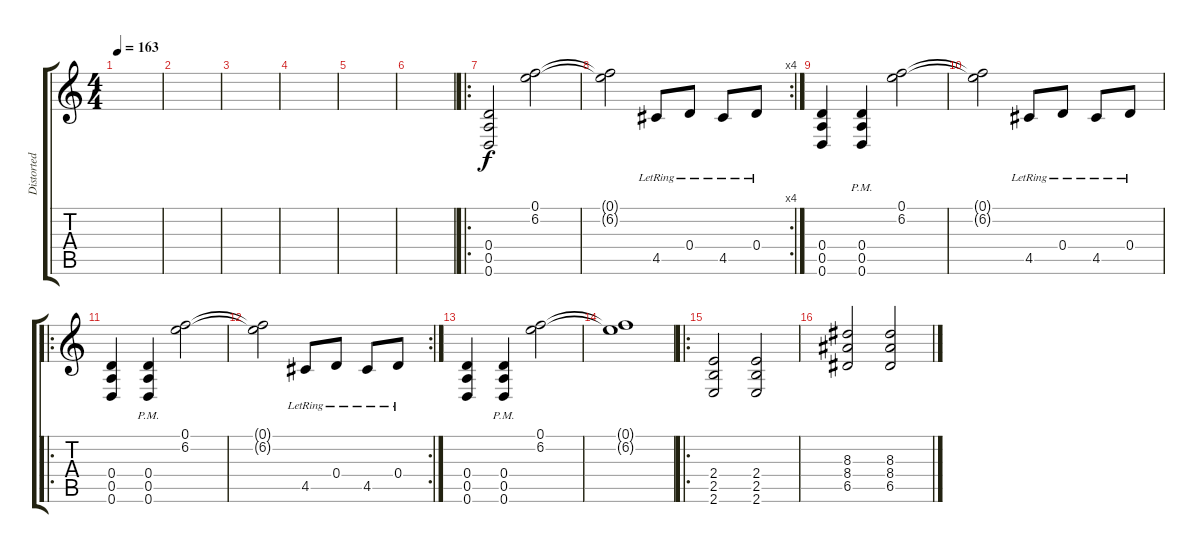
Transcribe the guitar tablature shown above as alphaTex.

\track ("Distorted Guitar 2" "Distorted ") {instrument distortionguitar}
\staff {score tabs}
\tuning (E4 B3 G3 D3 A2 D2) {hide}
\ts (4 4)
\tempo 163
\clef g2
\ks c
|
|
|
|
|
|
\ro
(0.4 0.5 0.6).2 (0.1 6.2).2 |
\rc 4
(0.1{t} 6.2{t}).2 4.5{lr}.8 0.4{lr}.8 4.5{lr}.8 0.4{lr}.8 |
(0.4 0.5 0.6).4 (0.4{pm} 0.5{pm} 0.6{pm}).4 (0.1 6.2).2 |
(0.1{t} 6.2{t}).2 4.5{lr}.8 0.4{lr}.8 4.5{lr}.8 0.4{lr}.8 |
\ro
(0.4 0.5 0.6).4 (0.4{pm} 0.5{pm} 0.6{pm}).4 (0.1 6.2).2 |
\rc 2
(0.1{t} 6.2{t}).2 4.5{lr}.8 0.4{lr}.8 4.5{lr}.8 0.4{lr}.8 |
(0.4 0.5 0.6).4 (0.4{pm} 0.5{pm} 0.6{pm}).4 (0.1 6.2).2 |
(0.1{t} 6.2{t}).1 |
\ro
(2.4 2.5 2.6).2 (2.4 2.5 2.6).2 |
(8.3 8.4 6.5).2 (8.3 8.4 6.5).2
